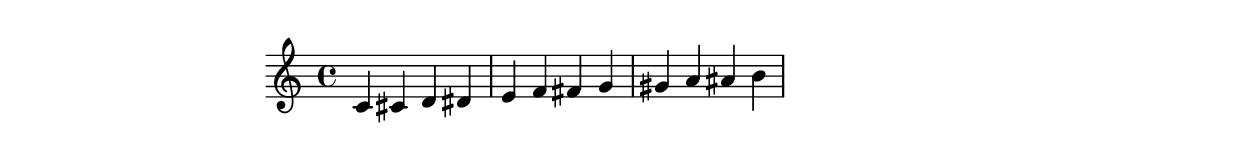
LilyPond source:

\version "2.19.83"

\paper{
  indent=0\mm
  line-width=120\mm
  oddFooterMarkup=##f
  oddHeaderMarkup=##f
  bookTitleMarkup = ##f
  scoreTitleMarkup = ##f
}

\relative c' {
  c cis d dis e f fis g gis a ais b 
}
